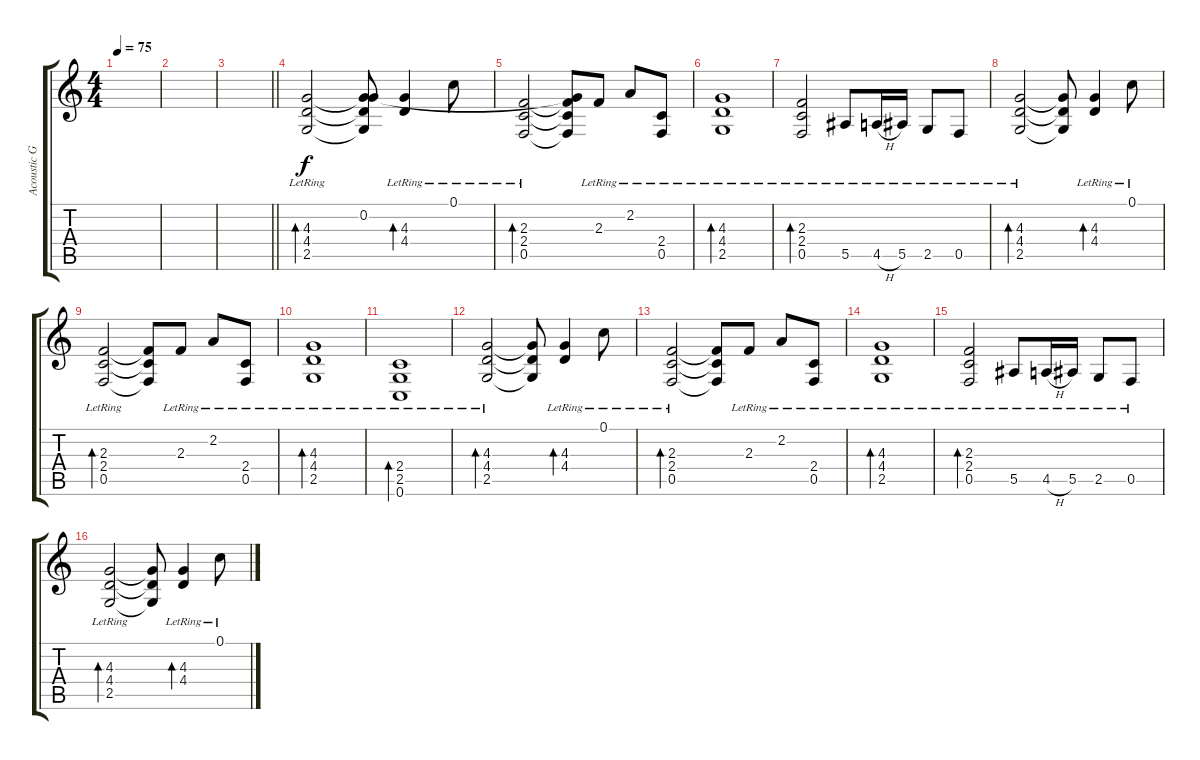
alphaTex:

\track ("Acoustic Guitar" "Acoustic G") {instrument electricguitarclean}
\staff {score tabs}
\tuning (C4 G3 Eb3 Bb2 F2 C2) {hide}
\ts (4 4)
\tempo 75
\clef g2
\ks c
|
|
\barLineRight lightlight
|
(4.3{lr} 4.4{lr} 2.5{lr}).2{bd 240} (0.2 4.3{t} 4.4{t} 2.5{t}).8 (4.3{lr} 4.4{lr}).4{bd 60} 0.1{lr}.8 |
(2.3{lr} 2.4{lr} 0.5{lr}).2{bd 240} (0.2{t} 2.3{t} 2.4{t} 0.5{t}).8 2.3{lr}.8 2.2{lr}.8 (2.4{lr} 0.5{lr}).8 |
(4.3{lr} 4.4{lr} 2.5{lr}).1{bd 240} |
(2.3{lr} 2.4{lr} 0.5{lr}).2{bd 240} 5.5{lr}.8 4.5{h lr}.16 5.5{lr}.16 2.5{lr}.8 0.5{lr}.8 |
(4.3{lr} 4.4{lr} 2.5{lr}).2{bd 240} (4.3{t} 4.4{t} 2.5{t}).8 (4.3{lr} 4.4{lr}).4{bd 60} 0.1{lr}.8 |
(2.3{lr} 2.4{lr} 0.5{lr}).2{bd 240} (2.3{t} 2.4{t} 0.5{t}).8 2.3{lr}.8 2.2{lr}.8 (2.4{lr} 0.5{lr}).8 |
(4.3{lr} 4.4{lr} 2.5{lr}).1{bd 240} |
(2.4{lr} 2.5{lr} 0.6{lr}).1{bd 240} |
(4.3{lr} 4.4{lr} 2.5{lr}).2{bd 240} (4.3{t} 4.4{t} 2.5{t}).8 (4.3{lr} 4.4{lr}).4{bd 60} 0.1{lr}.8 |
(2.3{lr} 2.4{lr} 0.5{lr}).2{bd 240} (2.3{t} 2.4{t} 0.5{t}).8 2.3{lr}.8 2.2{lr}.8 (2.4{lr} 0.5{lr}).8 |
(4.3{lr} 4.4{lr} 2.5{lr}).1{bd 240} |
(2.3{lr} 2.4{lr} 0.5{lr}).2{bd 240} 5.5{lr}.8 4.5{h lr}.16 5.5{lr}.16 2.5{lr}.8 0.5{lr}.8 |
(4.3{lr} 4.4{lr} 2.5{lr}).2{bd 240} (4.3{t} 4.4{t} 2.5{t}).8 (4.3{lr} 4.4{lr}).4{bd 60} 0.1{lr}.8
